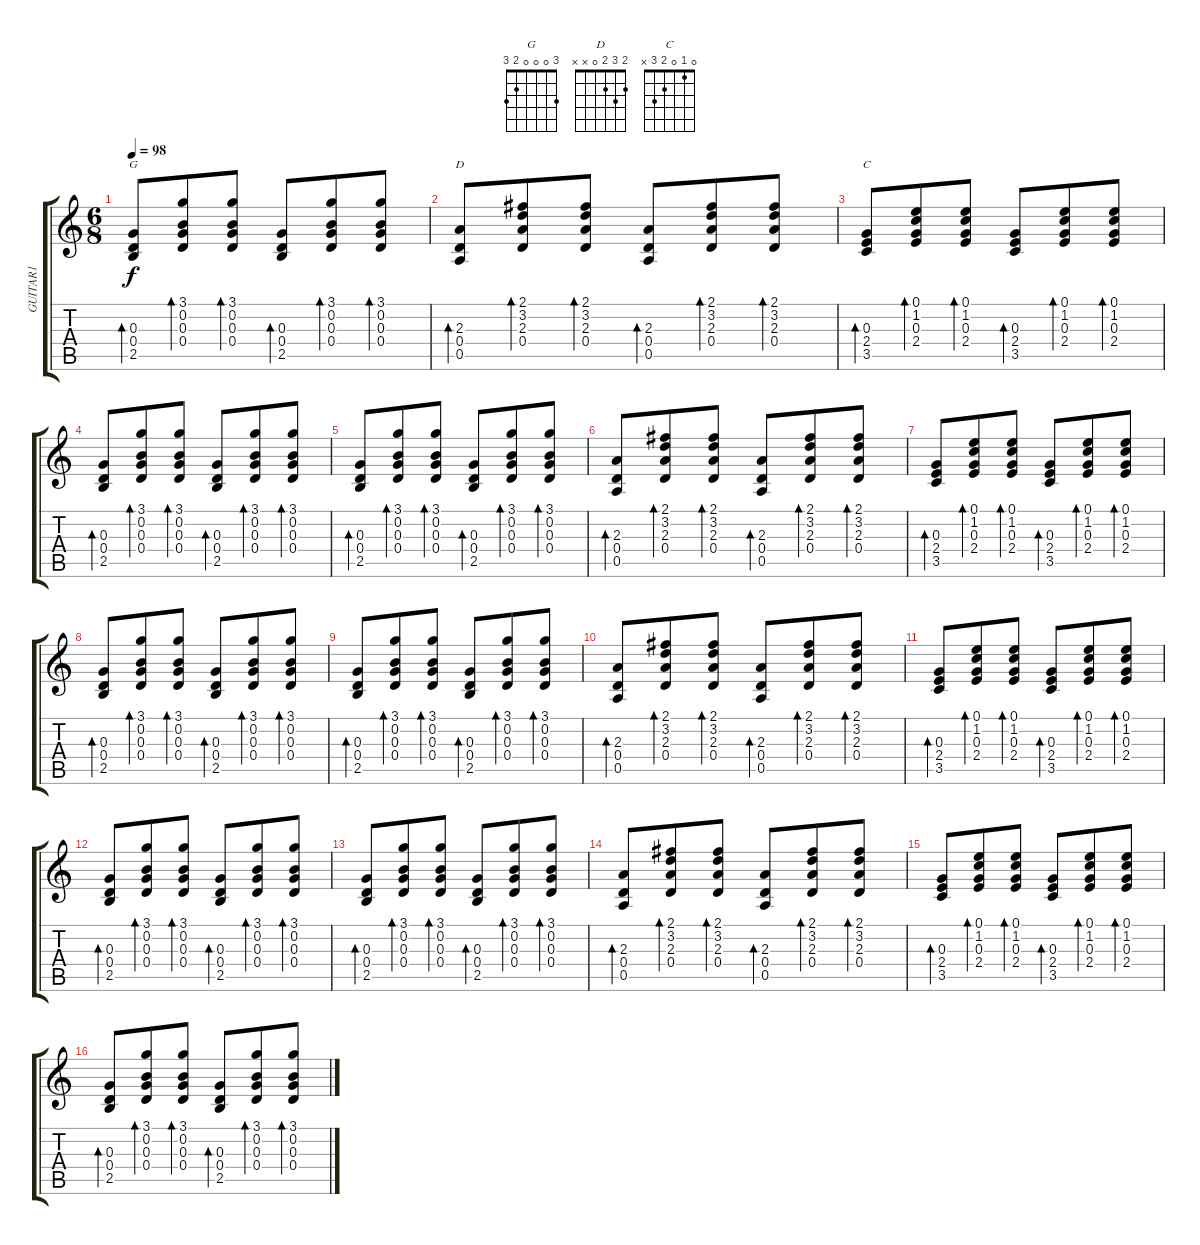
\track ("GUITAR1" "GUITAR1") {instrument acousticguitarsteel}
\staff {score tabs}
\tuning (E4 B3 G3 D3 A2 E2) {hide}
\chord ("G" 3 0 0 0 2 3)
\chord ("D" 2 3 2 0 x x)
\chord ("C" 0 1 0 2 3 x)
\ts (6 8)
\tempo 98
\clef g2
\ks c
(0.3 0.4 2.5).8{bd 30 ch "G" dy f} (3.1 0.2 0.3 0.4).8{bd 30} (3.1 0.2 0.3 0.4).8{bd 30} (0.3 0.4 2.5).8{bd 30} (3.1 0.2 0.3 0.4).8{bd 30} (3.1 0.2 0.3 0.4).8{bd 30} |
(2.3 0.4 0.5).8{bd 30 ch "D"} (2.1 3.2 2.3 0.4).8{bd 30} (2.1 3.2 2.3 0.4).8{bd 30} (2.3 0.4 0.5).8{bd 30} (2.1 3.2 2.3 0.4).8{bd 30} (2.1 3.2 2.3 0.4).8{bd 30} |
(0.3 2.4 3.5).8{bd 30 ch "C"} (0.1 1.2 0.3 2.4).8{bd 30} (0.1 1.2 0.3 2.4).8{bd 30} (0.3 2.4 3.5).8{bd 30} (0.1 1.2 0.3 2.4).8{bd 30} (0.1 1.2 0.3 2.4).8{bd 30} |
(0.3 0.4 2.5).8{bd 30} (3.1 0.2 0.3 0.4).8{bd 30} (3.1 0.2 0.3 0.4).8{bd 30} (0.3 0.4 2.5).8{bd 30} (3.1 0.2 0.3 0.4).8{bd 30} (3.1 0.2 0.3 0.4).8{bd 30} |
(0.3 0.4 2.5).8{bd 30} (3.1 0.2 0.3 0.4).8{bd 30} (3.1 0.2 0.3 0.4).8{bd 30} (0.3 0.4 2.5).8{bd 30} (3.1 0.2 0.3 0.4).8{bd 30} (3.1 0.2 0.3 0.4).8{bd 30} |
(2.3 0.4 0.5).8{bd 30} (2.1 3.2 2.3 0.4).8{bd 30} (2.1 3.2 2.3 0.4).8{bd 30} (2.3 0.4 0.5).8{bd 30} (2.1 3.2 2.3 0.4).8{bd 30} (2.1 3.2 2.3 0.4).8{bd 30} |
(0.3 2.4 3.5).8{bd 30} (0.1 1.2 0.3 2.4).8{bd 30} (0.1 1.2 0.3 2.4).8{bd 30} (0.3 2.4 3.5).8{bd 30} (0.1 1.2 0.3 2.4).8{bd 30} (0.1 1.2 0.3 2.4).8{bd 30} |
(0.3 0.4 2.5).8{bd 30} (3.1 0.2 0.3 0.4).8{bd 30} (3.1 0.2 0.3 0.4).8{bd 30} (0.3 0.4 2.5).8{bd 30} (3.1 0.2 0.3 0.4).8{bd 30} (3.1 0.2 0.3 0.4).8{bd 30} |
(0.3 0.4 2.5).8{bd 30} (3.1 0.2 0.3 0.4).8{bd 30} (3.1 0.2 0.3 0.4).8{bd 30} (0.3 0.4 2.5).8{bd 30} (3.1 0.2 0.3 0.4).8{bd 30} (3.1 0.2 0.3 0.4).8{bd 30} |
(2.3 0.4 0.5).8{bd 30} (2.1 3.2 2.3 0.4).8{bd 30} (2.1 3.2 2.3 0.4).8{bd 30} (2.3 0.4 0.5).8{bd 30} (2.1 3.2 2.3 0.4).8{bd 30} (2.1 3.2 2.3 0.4).8{bd 30} |
(0.3 2.4 3.5).8{bd 30} (0.1 1.2 0.3 2.4).8{bd 30} (0.1 1.2 0.3 2.4).8{bd 30} (0.3 2.4 3.5).8{bd 30} (0.1 1.2 0.3 2.4).8{bd 30} (0.1 1.2 0.3 2.4).8{bd 30} |
(0.3 0.4 2.5).8{bd 30} (3.1 0.2 0.3 0.4).8{bd 30} (3.1 0.2 0.3 0.4).8{bd 30} (0.3 0.4 2.5).8{bd 30} (3.1 0.2 0.3 0.4).8{bd 30} (3.1 0.2 0.3 0.4).8{bd 30} |
(0.3 0.4 2.5).8{bd 30} (3.1 0.2 0.3 0.4).8{bd 30} (3.1 0.2 0.3 0.4).8{bd 30} (0.3 0.4 2.5).8{bd 30} (3.1 0.2 0.3 0.4).8{bd 30} (3.1 0.2 0.3 0.4).8{bd 30} |
(2.3 0.4 0.5).8{bd 30} (2.1 3.2 2.3 0.4).8{bd 30} (2.1 3.2 2.3 0.4).8{bd 30} (2.3 0.4 0.5).8{bd 30} (2.1 3.2 2.3 0.4).8{bd 30} (2.1 3.2 2.3 0.4).8{bd 30} |
(0.3 2.4 3.5).8{bd 30} (0.1 1.2 0.3 2.4).8{bd 30} (0.1 1.2 0.3 2.4).8{bd 30} (0.3 2.4 3.5).8{bd 30} (0.1 1.2 0.3 2.4).8{bd 30} (0.1 1.2 0.3 2.4).8{bd 30} |
(0.3 0.4 2.5).8{bd 30} (3.1 0.2 0.3 0.4).8{bd 30} (3.1 0.2 0.3 0.4).8{bd 30} (0.3 0.4 2.5).8{bd 30} (3.1 0.2 0.3 0.4).8{bd 30} (3.1 0.2 0.3 0.4).8{bd 30}
